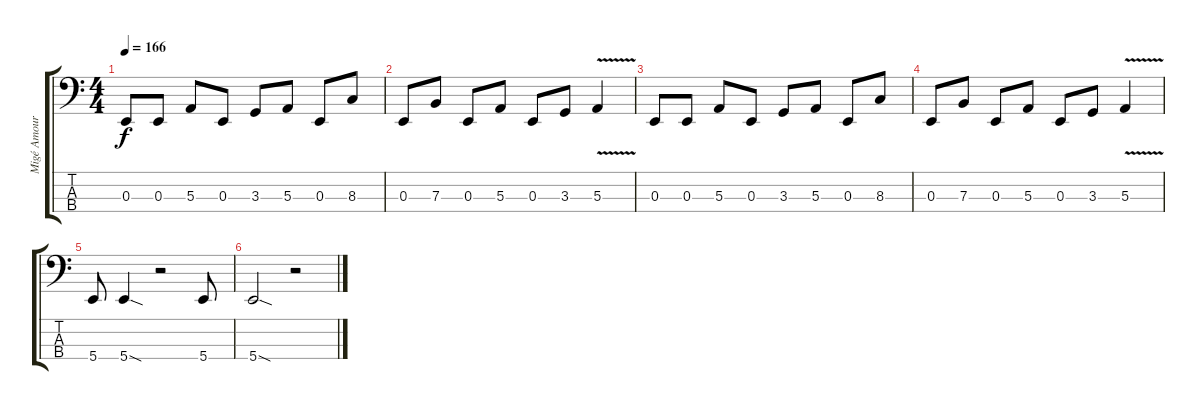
\track ("Migé Amour (Bass)" "Migé Amour") {instrument electricbasspick}
\staff {score tabs}
\tuning (D2 A1 E1 B0) {hide}
\ts (4 4)
\tempo 166
\clef f4
\ks c
0.3.8{dy f} 0.3.8 5.3.8 0.3.8 3.3.8 5.3.8 0.3.8 8.3.8 |
0.3.8 7.3.8 0.3.8 5.3.8 0.3.8 3.3.8 5.3{v}.4 |
0.3.8 0.3.8 5.3.8 0.3.8 3.3.8 5.3.8 0.3.8 8.3.8 |
0.3.8 7.3.8 0.3.8 5.3.8 0.3.8 3.3.8 5.3{v}.4 |
5.4.8 5.4{sod}.4 r.2 5.4.8 |
5.4{sod}.2 r.2
